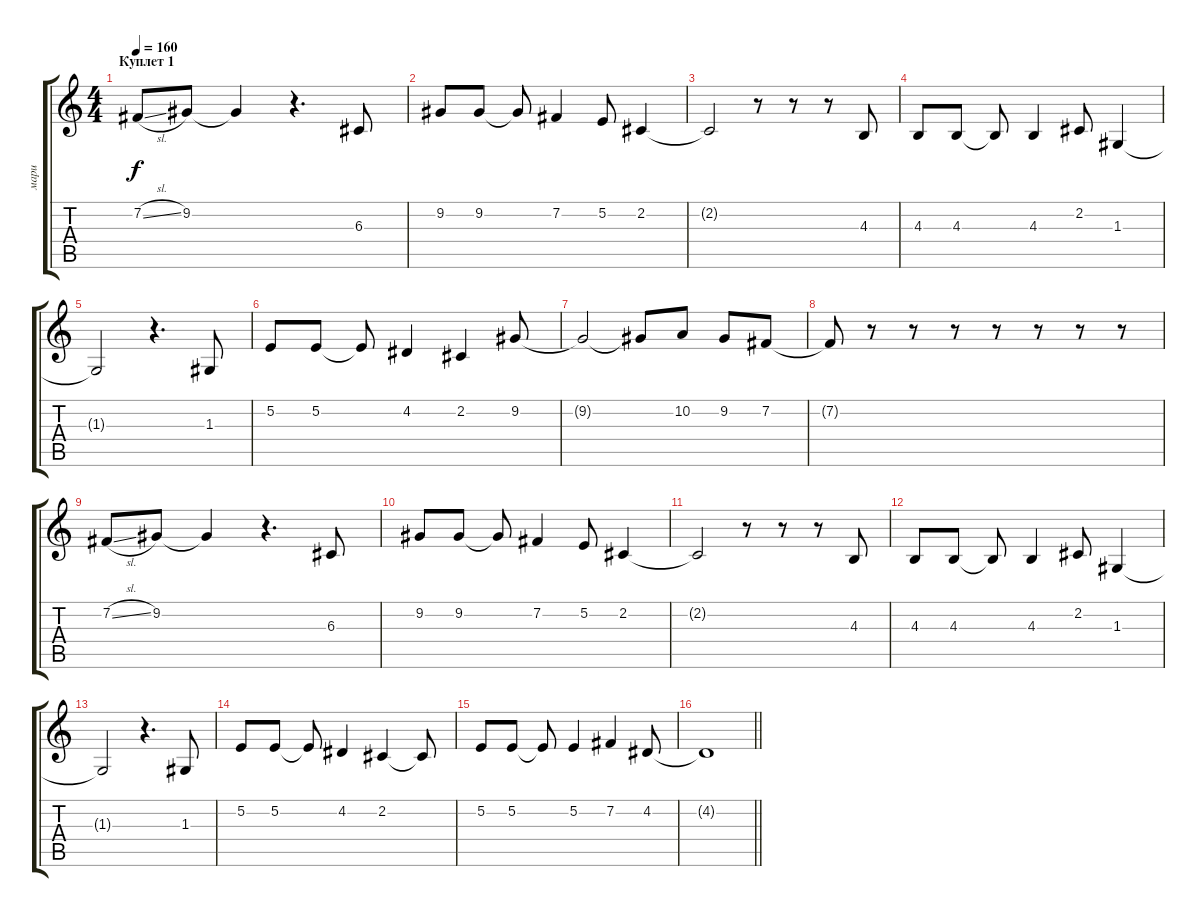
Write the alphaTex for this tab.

\track ("мари" "мари") {instrument oboe}
\staff {score tabs}
\tuning (E4 B3 G3 D3 A2 E2) {hide}
\ts (4 4)
\section ("" "Куплет 1")
\tempo 160
\clef g2
\ks c
7.2{sl}.8{dy f} 9.2.8 9.2{t}.4 r.4{d} 6.3.8 |
9.2.8 9.2.8 9.2{t}.8 7.2.4 5.2.8 2.2.4 |
2.2{t}.2 r.8 r.8 r.8 4.3.8 |
4.3.8 4.3.8 4.3{t}.8 4.3.4 2.2.8 1.3.4 |
1.3{t}.2 r.4{d} 1.3.8 |
5.2.8 5.2.8 5.2{t}.8 4.2.4 2.2.4 9.2.8 |
9.2{t}.2 9.2{t}.8 10.2.8 9.2.8 7.2.8 |
7.2{t}.8 r.8 r.8 r.8 r.8 r.8 r.8 r.8 |
7.2{sl}.8 9.2.8 9.2{t}.4 r.4{d} 6.3.8 |
9.2.8 9.2.8 9.2{t}.8 7.2.4 5.2.8 2.2.4 |
2.2{t}.2 r.8 r.8 r.8 4.3.8 |
4.3.8 4.3.8 4.3{t}.8 4.3.4 2.2.8 1.3.4 |
1.3{t}.2 r.4{d} 1.3.8 |
5.2.8 5.2.8 5.2{t}.8 4.2.4 2.2.4 2.2{t}.8 |
5.2.8 5.2.8 5.2{t}.8 5.2.4 7.2.4 4.2.8 |
\barLineRight lightlight
4.2{t}.1
